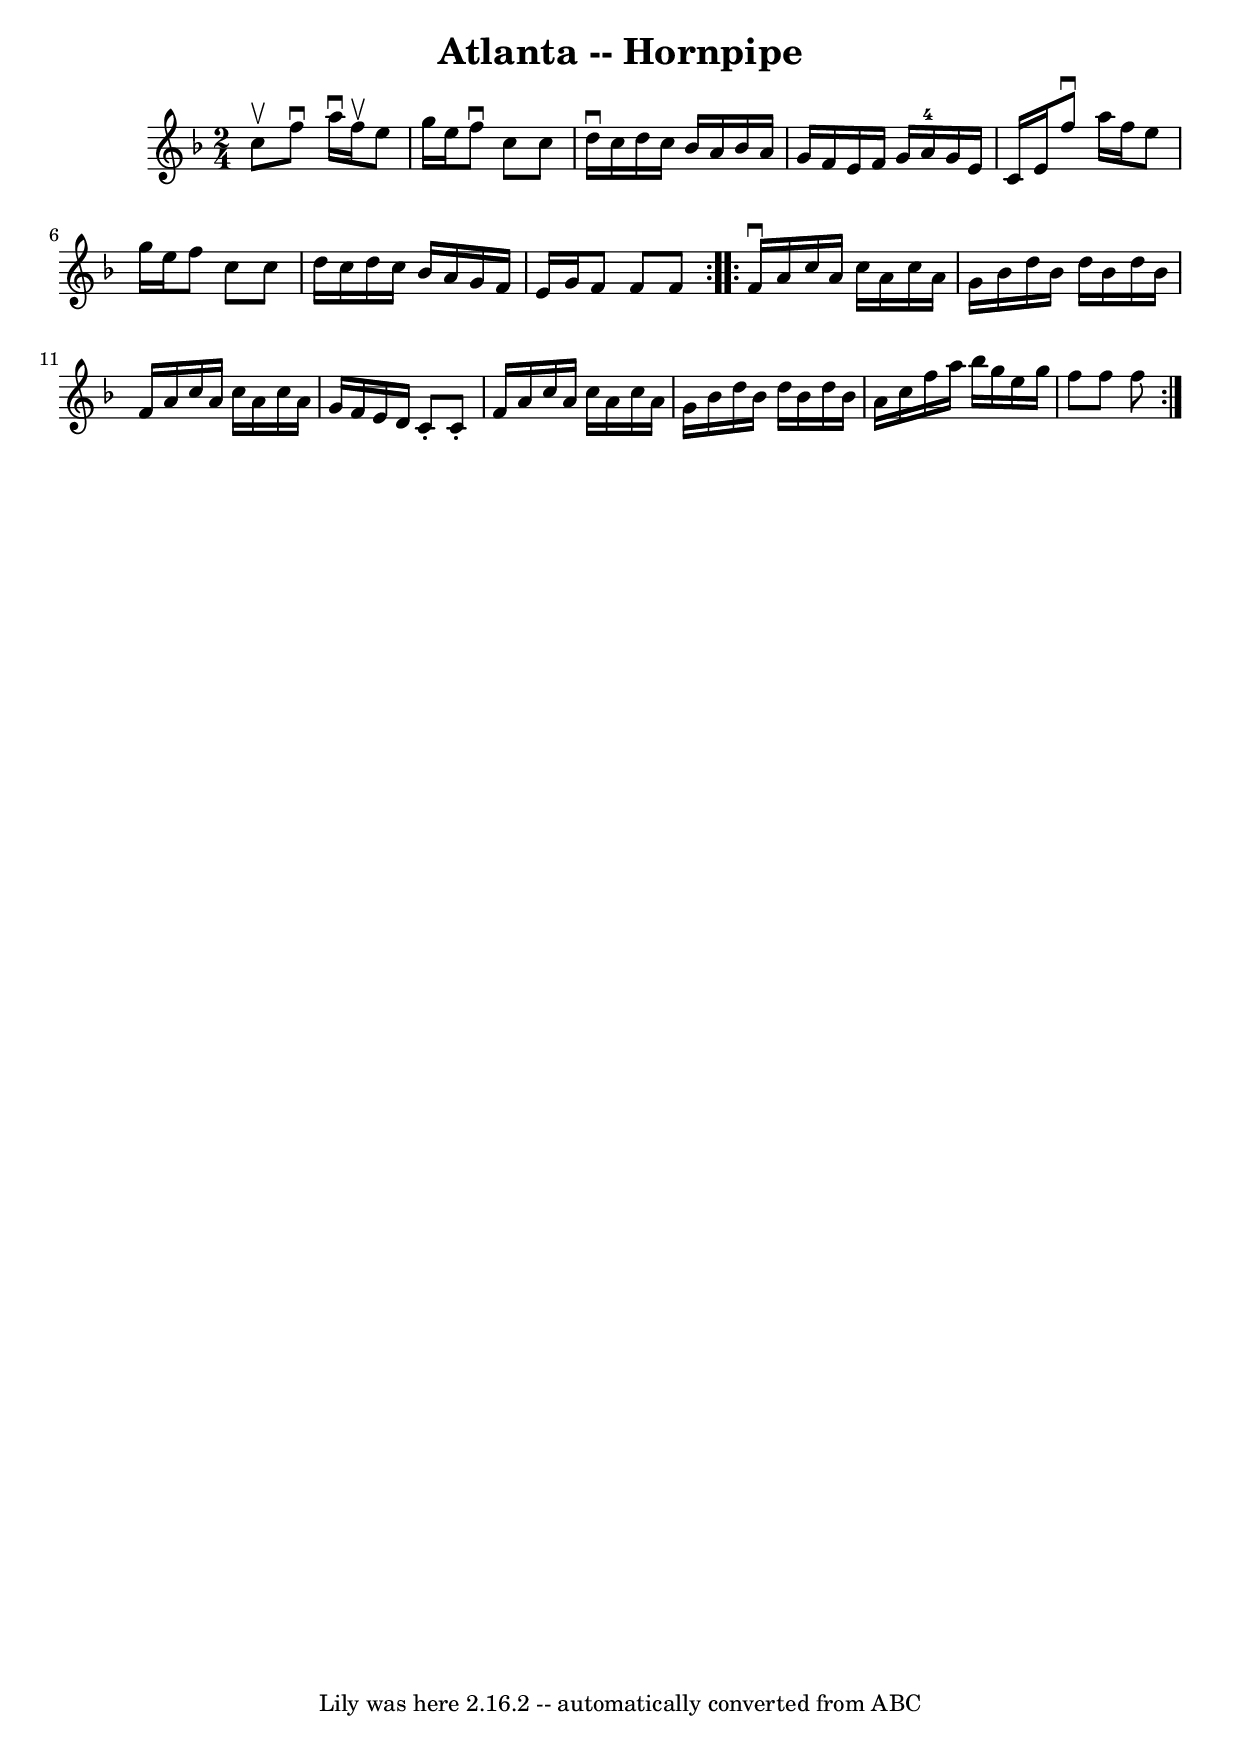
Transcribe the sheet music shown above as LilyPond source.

\version "2.16.2"
\include "Mammoth.ily"
\header {
  %% book = "Cole's 1000 Fiddle Tunes"
  crossRefNumber = "1"
  footnotes = ""
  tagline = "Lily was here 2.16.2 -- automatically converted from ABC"
  title = "Atlanta -- Hornpipe"

}
voicedefault =  {



  \repeat volta 2 {

    \time 2/4 
    \key f \major
    c''8^\upbow |
    f''8^\downbow a''16^\downbow f''16^\upbow e''8 g''16 e''16  |
    f''8^\downbow   
    c''8 c''8 d''16^\downbow c''16  |
    d''16 c''16 bes'16    
    a'16 bes'16 a'16 g'16 f'16  |
    e'16 f'16 g'16 a'16 -4 g'16 e'16 c'16 e'16  |
    f''8^\downbow a''16    
    f''16 e''8 g''16 e''16  |
    f''8 c''8 c''8 d''16    
    c''16  |
    d''16 c''16 bes'16 a'16 g'16 f'16 e'16    
    g'16  |
    f'8 f'8 f'8  
  }     
  \repeat volta 2 {
    f'16^\downbow   
    a'16 c''16 a'16 c''16 a'16 c''16 a'16  |
    g'16    
    bes'16 d''16 bes'16 d''16 bes'16 d''16 bes'16  |
    
    f'16 a'16 c''16 a'16 c''16 a'16 c''16 a'16  |
    
    g'16 f'16 e'16 d'16 c'8 -. c'8 -. |
    f'16 a'16    
    c''16 a'16 c''16 a'16 c''16 a'16  |
    g'16 bes'16    
    d''16 bes'16 d''16 bes'16 d''16 bes'16  |
    a'16 c''16 
    f''16 a''16 bes''16 g''16 e''16 g''16  |
    f''8    
    f''8 f''8  
  }   

}

\score{
  <<

    \context Staff="default"
    {
      \voicedefault 
      
    }

  >>
  \layout {
    
  }
  \midi {
  }

}
